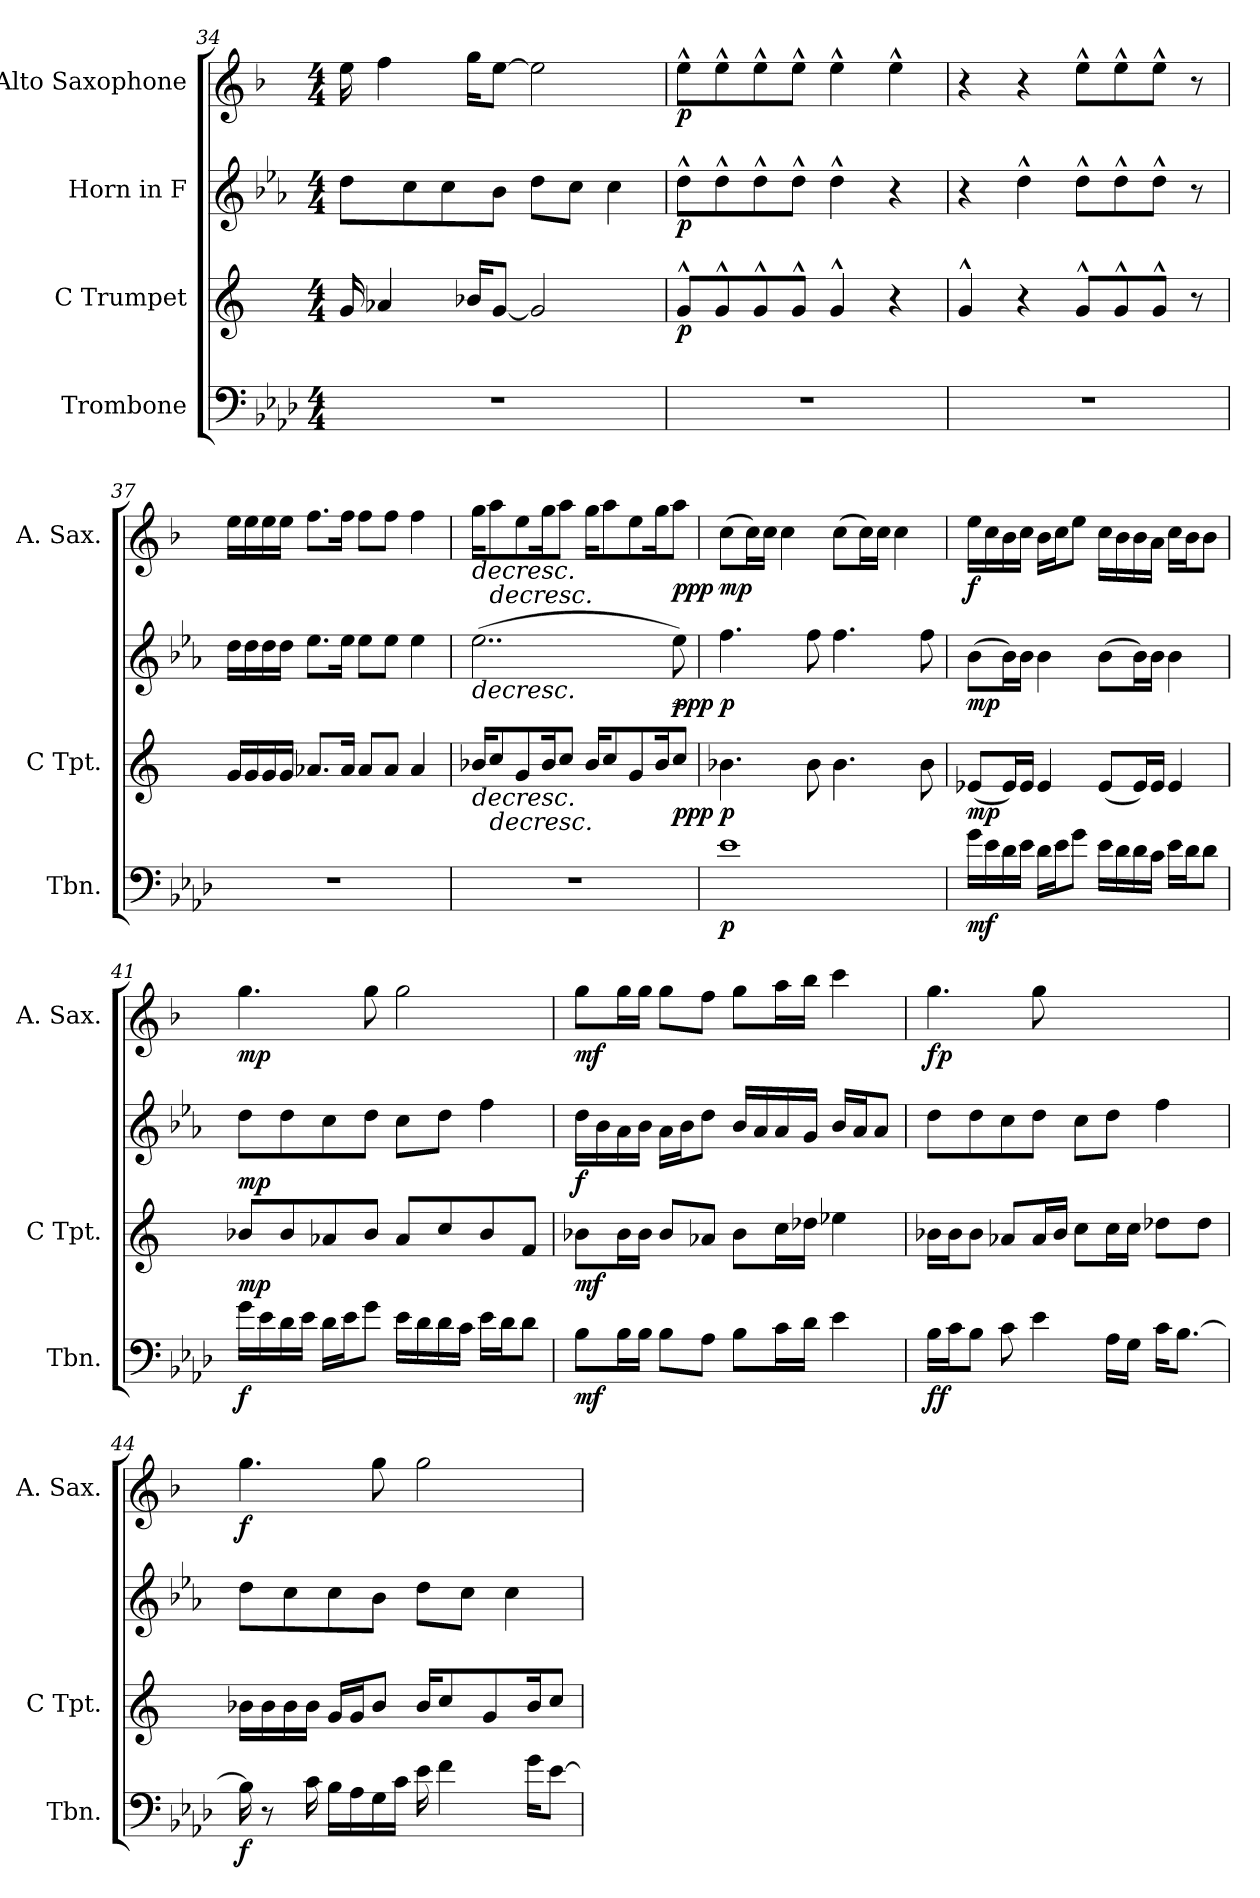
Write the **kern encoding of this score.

**kern	**dynam	**kern	**dynam	**kern	**dynam	**kern	**dynam
*part4	*part4	*part3	*part3	*part2	*part2	*part1	*part1
*staff4	*staff4	*staff3	*staff3	*staff2	*staff2	*staff1	*staff1
*I"Trombone	*	*I"C Trumpet	*	*I"Horn in F	*	*I"Alto Saxophone	*
*I'Tbn.	*	*I'C Tpt.	*	*	*	*I'A. Sax.	*
!!LO:PB:g=z
*clefF4	*	*clefG2	*	*clefG2	*	*clefG2	*
*	*	*	*	*ITrd4c7	*	*ITrd5c9	*
*k[b-e-a-d-]	*	*k[]	*	*k[b-e-a-d-]	*	*k[b-e-a-d-]	*
*M4/4	*	*M4/4	*	*M4/4	*	*M4/4	*
=34	=34	=34	=34	=34	=34	=34	=34
1r	.	16g/	.	8g\L	.	16g\	.
.	.	4a-X/	.	.	.	4a-\	.
.	.	.	.	8f\	.	.	.
.	.	.	.	8f\	.	.	.
.	.	16b-X/KL	.	.	.	16b-\KL	.
.	.	[8g/J	.	8e-\J	.	[8g\J	.
.	.	2g/]	.	8g\L	.	2g\]	.
.	.	.	.	8f\J	.	.	.
.	.	.	.	4f\	.	.	.
=35	=35	=35	=35	=35	=35	=35	=35
!	!	!	!LO:DY:b	!	!LO:DY:b	!	!LO:DY:b
1r	.	8g^^/L	p	8g^^\L	p	8g^^\L	p
.	.	8g^^/	.	8g^^\	.	8g^^\	.
.	.	8g^^/	.	8g^^\	.	8g^^\	.
.	.	8g^^/J	.	8g^^\J	.	8g^^\J	.
.	.	4g^^/	.	4g^^\	.	4g^^\	.
.	.	4r	.	4r	.	4g^^\	.
=36	=36	=36	=36	=36	=36	=36	=36
1r	.	4g^^/	.	4r	.	4r	.
.	.	4r	.	4g^^\	.	4r	.
.	.	8g^^/L	.	8g^^\L	.	8g^^\L	.
.	.	8g^^/	.	8g^^\	.	8g^^\	.
.	.	8g^^/J	.	8g^^\J	.	8g^^\J	.
.	.	8r	.	8r	.	8r	.
=37	=37	=37	=37	=37	=37	=37	=37
1r	.	16g/LL	.	16g\LL	.	16g\LL	.
.	.	16g/	.	16g\	.	16g\	.
.	.	16g/	.	16g\	.	16g\	.
.	.	16g/JJ	.	16g\JJ	.	16g\JJ	.
.	.	8.a-X/L	.	8.a-\L	.	8.a-\L	.
.	.	16a-/Jk	.	16a-\Jk	.	16a-\Jk	.
.	.	8a-/L	.	8a-\L	.	8a-\L	.
.	.	8a-/J	.	8a-\J	.	8a-\J	.
.	.	4a-/	.	4a-\	.	4a-\	.
!!LO:LB:g=z
=38	=38	=38	=38	=38	=38	=38	=38
!	!	!	!LO:HP:b	!	!LO:HP:b	!	!LO:HP:b
1r	.	16b-X/KL	>	(2..a-\	>	16b-\KL	>
!	!	!	!LO:HP:b	!	!	!	!LO:HP:b
.	.	8cc/	>	.	.	8cc\	>
.	.	8g/	.	.	.	8g\	.
.	.	16b-/K	.	.	.	16b-\K	.
.	.	8cc/J	.	.	.	8cc\J	.
.	.	16b-/KL	.	.	.	16b-\KL	.
.	.	8cc/	.	.	.	8cc\	.
.	.	8g/	.	.	.	8g\	.
.	.	16b-/K	.	.	.	16b-\K	.
!	!	!	!LO:DY:b	!	!LO:HP:b	!	!
!	!	!	!	!	!LO:DY:n=1:b	!	!LO:DY:b
.	.	8cc/J	ppp	8a-\)	> ppp	8cc\J	ppp
.	.	.	] ]	.	] ]	.	] ]
!!LO:LB:g=z
=39	=39	=39	=39	=39	=39	=39	=39
*	*	*	*	*	*	*MM75	*
!	!LO:DY:b	!	!LO:DY:b	!	!LO:DY:b	!	!LO:DY:b
1e-	p	4.b-X\	p	4.b-\	p	(8e-\L	mp
.	.	.	.	.	.	16e-\L)	.
.	.	.	.	.	.	16e-\JJ	.
.	.	.	.	.	.	4e-\	.
.	.	8b-\	.	8b-\	.	.	.
.	.	4.b-\	.	4.b-\	.	(8e-\L	.
.	.	.	.	.	.	16e-\L)	.
.	.	.	.	.	.	16e-\JJ	.
.	.	.	.	.	.	4e-\	.
.	.	8b-\	.	8b-\	.	.	.
=40	=40	=40	=40	=40	=40	=40	=40
!	!LO:DY:b	!	!LO:DY:b	!	!LO:DY:b	!	!LO:DY:b
16g\LL	mf	(8e-X/L	mp	(8e-\L	mp	16g\LL	f
16e-\	.	.	.	.	.	16e-\	.
16d-\	.	16e-/L)	.	16e-\L)	.	16d-\	.
16e-\JJ	.	16e-/JJ	.	16e-\JJ	.	16e-\JJ	.
16d-\LL	.	4e-/	.	4e-\	.	16d-\LL	.
16e-\J	.	.	.	.	.	16e-\J	.
8g\J	.	.	.	.	.	8g\J	.
16e-\LL	.	(8e-/L	.	(8e-\L	.	16e-\LL	.
16d-\	.	.	.	.	.	16d-\	.
16d-\	.	16e-/L)	.	16e-\L)	.	16d-\	.
16c\JJ	.	16e-/JJ	.	16e-\JJ	.	16c\JJ	.
16e-\LL	.	4e-/	.	4e-\	.	16e-\LL	.
16d-\J	.	.	.	.	.	16d-\J	.
8d-\J	.	.	.	.	.	8d-\J	.
!!LO:PB:g=z
=41	=41	=41	=41	=41	=41	=41	=41
!	!LO:DY:b	!	!LO:DY:b	!	!LO:DY:b	!	!LO:DY:b
16g\LL	f	8b-X/L	mp	8g\L	mp	4.b-\	mp
16e-\	.	.	.	.	.	.	.
16d-\	.	8b-/	.	8g\	.	.	.
16e-\JJ	.	.	.	.	.	.	.
16d-\LL	.	8a-X/	.	8f\	.	.	.
16e-\J	.	.	.	.	.	.	.
8g\J	.	8b-/J	.	8g\J	.	8b-\	.
16e-\LL	.	8a-/L	.	8f\L	.	2b-\	.
16d-\	.	.	.	.	.	.	.
16d-\	.	8cc/	.	8g\J	.	.	.
16c\JJ	.	.	.	.	.	.	.
16e-\LL	.	8b-/	.	4b-\	.	.	.
16d-\J	.	.	.	.	.	.	.
8d-\J	.	8f/J	.	.	.	.	.
=42	=42	=42	=42	=42	=42	=42	=42
!	!LO:DY:b	!	!LO:DY:b	!	!LO:DY:b	!	!LO:DY:b
8B-\L	mf	8b-X\L	mf	16g\LL	f	8b-\L	mf
.	.	.	.	16e-\	.	.	.
16B-\L	.	16b-\L	.	16d-\	.	16b-\L	.
16B-\JJ	.	16b-\JJ	.	16e-\JJ	.	16b-\JJ	.
8B-\L	.	8b-/L	.	16d-\LL	.	8b-\L	.
.	.	.	.	16e-\J	.	.	.
8A-\J	.	8a-X/J	.	8g\J	.	8a-\J	.
8B-\L	.	8b-\L	.	16e-/LL	.	8b-\L	.
.	.	.	.	16d-/	.	.	.
16c\L	.	16cc\L	.	16d-/	.	16cc\L	.
16d-\JJ	.	16dd-X\JJ	.	16c/JJ	.	16dd-\JJ	.
4e-\	.	4ee-X\	.	16e-/LL	.	4ee-\	.
.	.	.	.	16d-/J	.	.	.
.	.	.	.	8d-/J	.	.	.
!!LO:LB:g=z
=43	=43	=43	=43	=43	=43	=43	=43
!	!LO:DY:b	!	!	!	!	!	!
!	!LO:DY:n=1:b	!	!LO:DY:b	!	!	!	!
!	!	!	!LO:DY:n=1:b	!	!LO:DY:b	!	!
!	!	!	!	!	!LO:DY:n=1:b	!	!LO:DY:b
!	!	!	!	!	!	!	!LO:DY:n=1:b
16B-\LL	f f	16b-X\LL	mf mp	8g\L	mp p	4.b-\	f p
16c\J	.	16b-\J	.	.	.	.	.
8B-\J	.	8b-\J	.	8g\	.	.	.
8c\	.	8a-X/L	.	8f\	.	.	.
4e-\	.	16a-/L	.	8g\J	.	8b-\	.
.	.	16b-/JJ	.	.	.	.	.
.	.	8cc\L	.	8f\L	.	2b-\yy	.
16A-\LL	.	16cc\L	.	8g\J	.	.	.
16G\JJ	.	16cc\JJ	.	.	.	.	.
16c\KL	.	8dd-X\L	.	4b-\	.	.	.
[8.B-\J	.	.	.	.	.	.	.
.	.	8dd-\J	.	.	.	.	.
=44	=44	=44	=44	=44	=44	=44	=44
!	!LO:DY:b	!	!	!	!	!	!LO:DY:b
16B-\]	f	16b-X\LL	.	8g\L	.	4.b-\	f
8r	.	16b-\	.	.	.	.	.
.	.	16b-\	.	8f\	.	.	.
16c\	.	16b-\JJ	.	.	.	.	.
16B-\LL	.	16g/LL	.	8f\	.	.	.
16A-\	.	16g/J	.	.	.	.	.
16G\	.	8b-/J	.	8e-\J	.	8b-\	.
16c\JJ	.	.	.	.	.	.	.
16e-\	.	16b-/KL	.	8g\L	.	2b-\	.
4f\	.	8cc/	.	.	.	.	.
.	.	.	.	8f\J	.	.	.
.	.	8g/	.	.	.	.	.
.	.	.	.	4f\	.	.	.
16g\KL	.	16b-/K	.	.	.	.	.
[8e-\J	.	8cc/J	.	.	.	.	.
=	=	=	=	=	=	=	=
*-	*-	*-	*-	*-	*-	*-	*-
